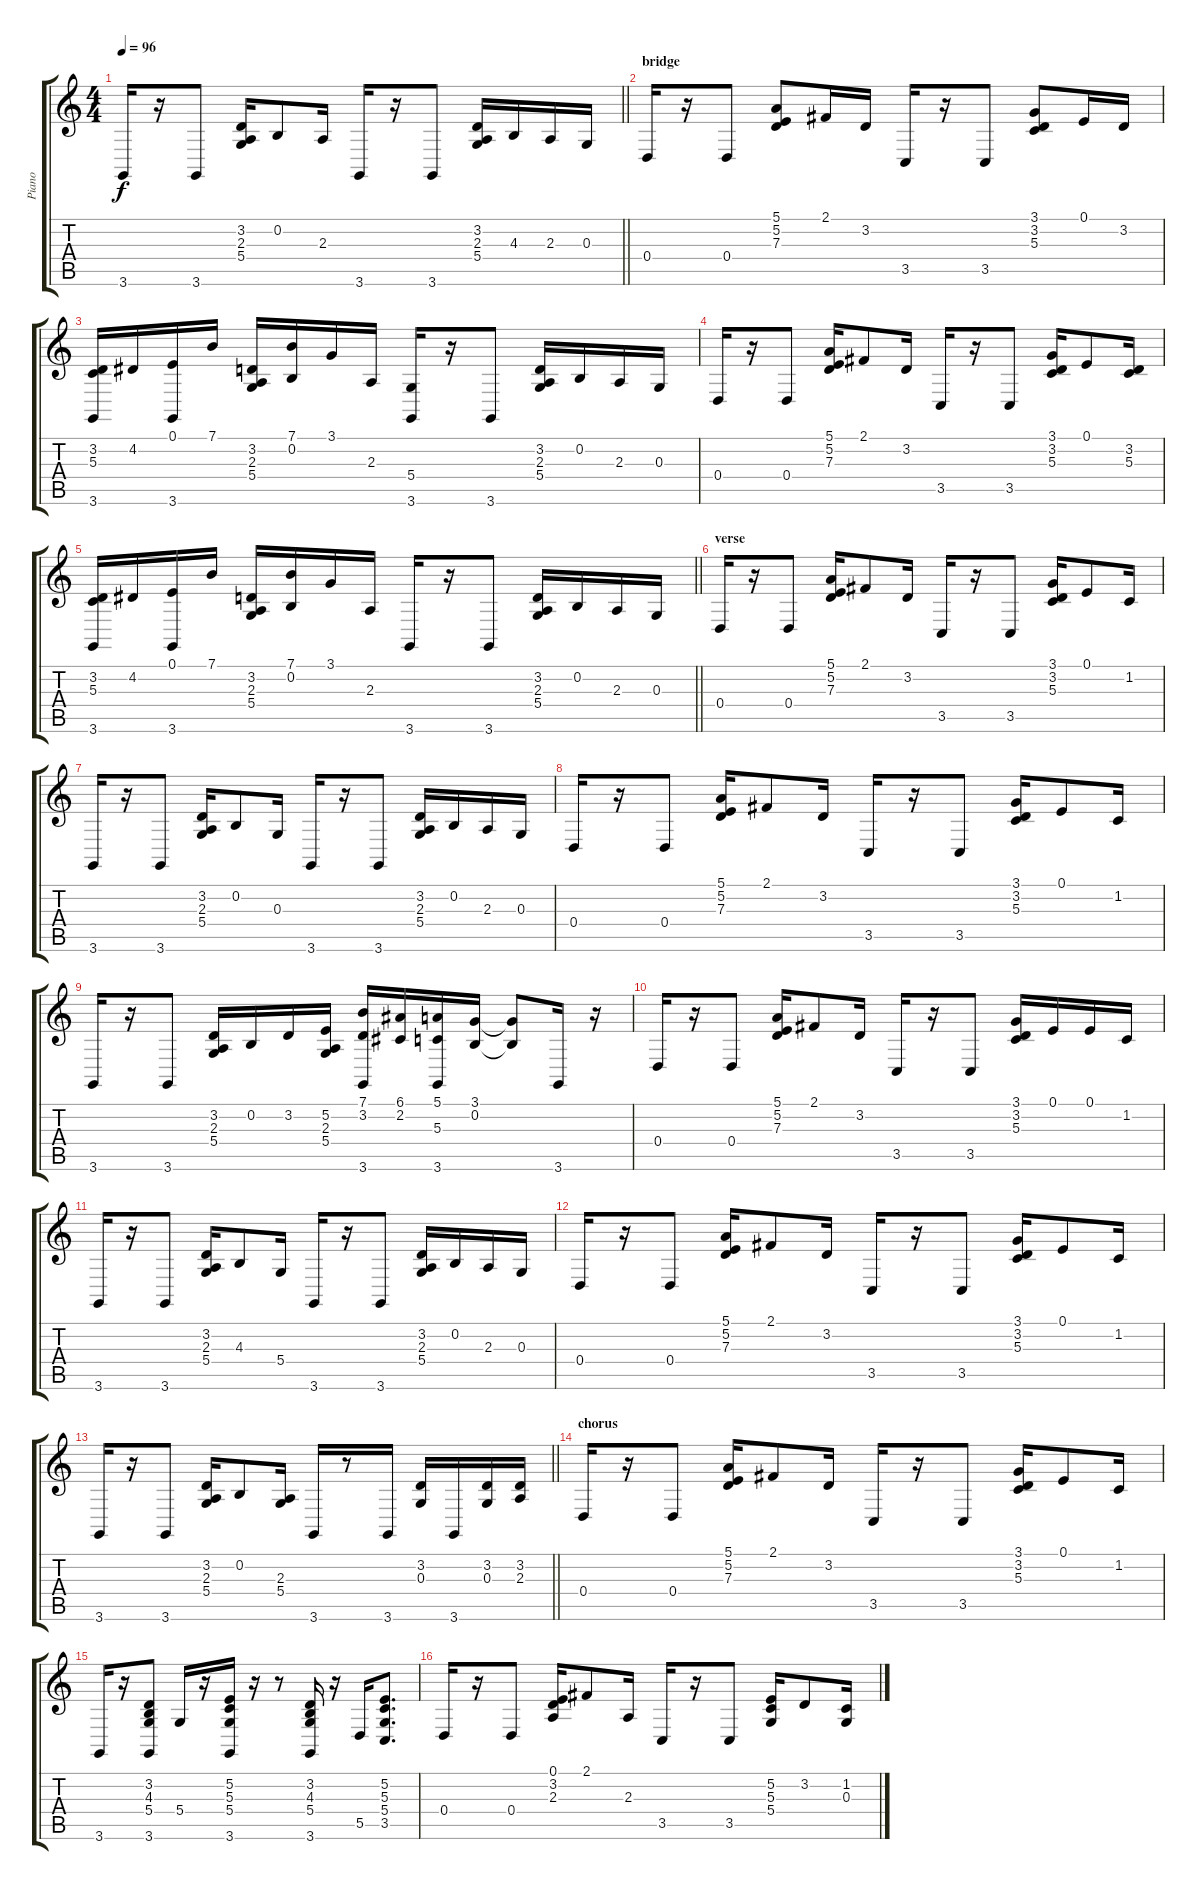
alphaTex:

\track ("Piano" "Piano") {instrument acousticgrandpiano}
\staff {score tabs}
\tuning (E4 B3 G3 D3 A2 E2) {hide}
\ts (4 4)
\tempo 96
\clef g2
\barLineRight lightlight
\ks c
3.6.16{dy f} r.16 3.6.8 (3.2 2.3 5.4).16 0.2.8 2.3.16 3.6.16 r.16 3.6.8 (3.2 2.3 5.4).16 4.3.16 2.3.16 0.3.16 |
\section ("" "bridge")
0.4.16 r.16 0.4.8 (5.1 5.2 7.3).8 2.1.16 3.2.16 3.5.16 r.16 3.5.8 (3.1 3.2 5.3).8 0.1.16 3.2.16 |
(3.2 5.3 3.6).16 4.2.16 (0.1 3.6).16 7.1.16 (3.2 2.3 5.4).16 (7.1 0.2).16 3.1.16 2.3.16 (5.4 3.6).16 r.16 3.6.8 (3.2 2.3 5.4).16 0.2.16 2.3.16 0.3.16 |
0.4.16 r.16 0.4.8 (5.1 5.2 7.3).16 2.1.8 3.2.16 3.5.16 r.16 3.5.8 (3.1 3.2 5.3).16 0.1.8 (3.2 5.3).16 |
\barLineRight lightlight
(3.2 5.3 3.6).16 4.2.16 (0.1 3.6).16 7.1.16 (3.2 2.3 5.4).16 (7.1 0.2).16 3.1.16 2.3.16 3.6.16 r.16 3.6.8 (3.2 2.3 5.4).16 0.2.16 2.3.16 0.3.16 |
\section ("" "verse")
0.4.16 r.16 0.4.8 (5.1 5.2 7.3).16 2.1.8 3.2.16 3.5.16 r.16 3.5.8 (3.1 3.2 5.3).16 0.1.8 1.2.16 |
3.6.16 r.16 3.6.8 (3.2 2.3 5.4).16 0.2.8 0.3.16 3.6.16 r.16 3.6.8 (3.2 2.3 5.4).16 0.2.16 2.3.16 0.3.16 |
0.4.16 r.16 0.4.8 (5.1 5.2 7.3).16 2.1.8 3.2.16 3.5.16 r.16 3.5.8 (3.1 3.2 5.3).16 0.1.8 1.2.16 |
3.6.16 r.16 3.6.8 (3.2 2.3 5.4).16 0.2.16 3.2.16 (5.2 2.3 5.4).16 (7.1 3.2 3.6).16 (6.1 2.2).16 (5.1 5.3 3.6).16 (3.1 0.2).16 (3.1{t} 0.2{t}).8 3.6.16 r.16 |
0.4.16 r.16 0.4.8 (5.1 5.2 7.3).16 2.1.8 3.2.16 3.5.16 r.16 3.5.8 (3.1 3.2 5.3).16 0.1.16 0.1.16 1.2.16 |
3.6.16 r.16 3.6.8 (3.2 2.3 5.4).16 4.3.8 5.4.16 3.6.16 r.16 3.6.8 (3.2 2.3 5.4).16 0.2.16 2.3.16 0.3.16 |
0.4.16 r.16 0.4.8 (5.1 5.2 7.3).16 2.1.8 3.2.16 3.5.16 r.16 3.5.8 (3.1 3.2 5.3).16 0.1.8 1.2.16 |
\barLineRight lightlight
3.6.16 r.16 3.6.8 (3.2 2.3 5.4).16 0.2.8 (2.3 5.4).16 3.6.16 r.8 3.6.16 (3.2 0.3).16 3.6.16 (3.2 0.3).16 (3.2 2.3).16 |
\section ("" "chorus")
0.4.16 r.16 0.4.8 (5.1 5.2 7.3).16 2.1.8 3.2.16 3.5.16 r.16 3.5.8 (3.1 3.2 5.3).16 0.1.8 1.2.16 |
3.6.16 r.16 (3.2 4.3 5.4 3.6).8 5.4.16 r.16 (5.2 5.3 5.4 3.6).16 r.16 r.8 (3.2 4.3 5.4 3.6).16 r.16 5.5.16 (5.2 5.3 5.4 3.5).8{d} |
0.4.16 r.16 0.4.8 (0.1 3.2 2.3).16 2.1.8 2.3.16 3.5.16 r.16 3.5.8 (5.2 5.3 5.4).16 3.2.8 (1.2 0.3).16
